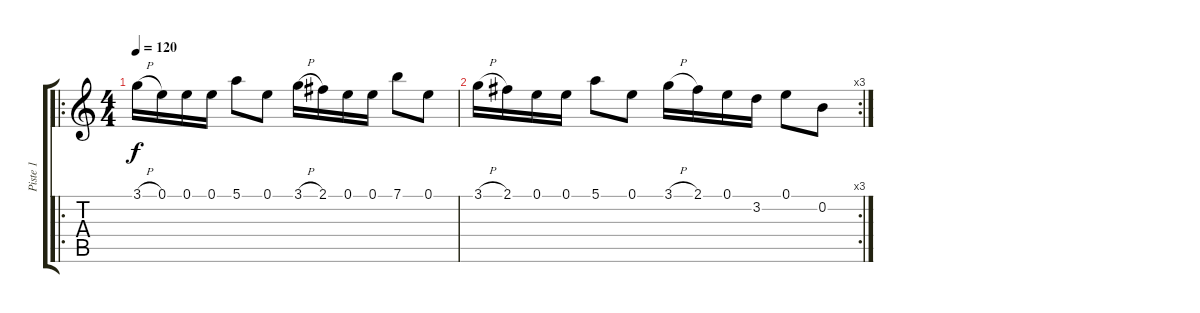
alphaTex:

\track ("Piste 1" "Piste 1") {instrument acousticguitarnylon}
\staff {score tabs}
\tuning (E4 B3 G3 D3 A2 E2) {hide}
\ro
\ts (4 4)
\tempo 120
\clef g2
\ks c
3.1{h}.16{dy f} 0.1.16 0.1.16 0.1.16 5.1.8 0.1.8 3.1{h}.16 2.1.16 0.1.16 0.1.16 7.1.8 0.1.8 |
\rc 3
3.1{h}.16 2.1.16 0.1.16 0.1.16 5.1.8 0.1.8 3.1{h}.16 2.1.16 0.1.16 3.2.16 0.1.8 0.2.8
